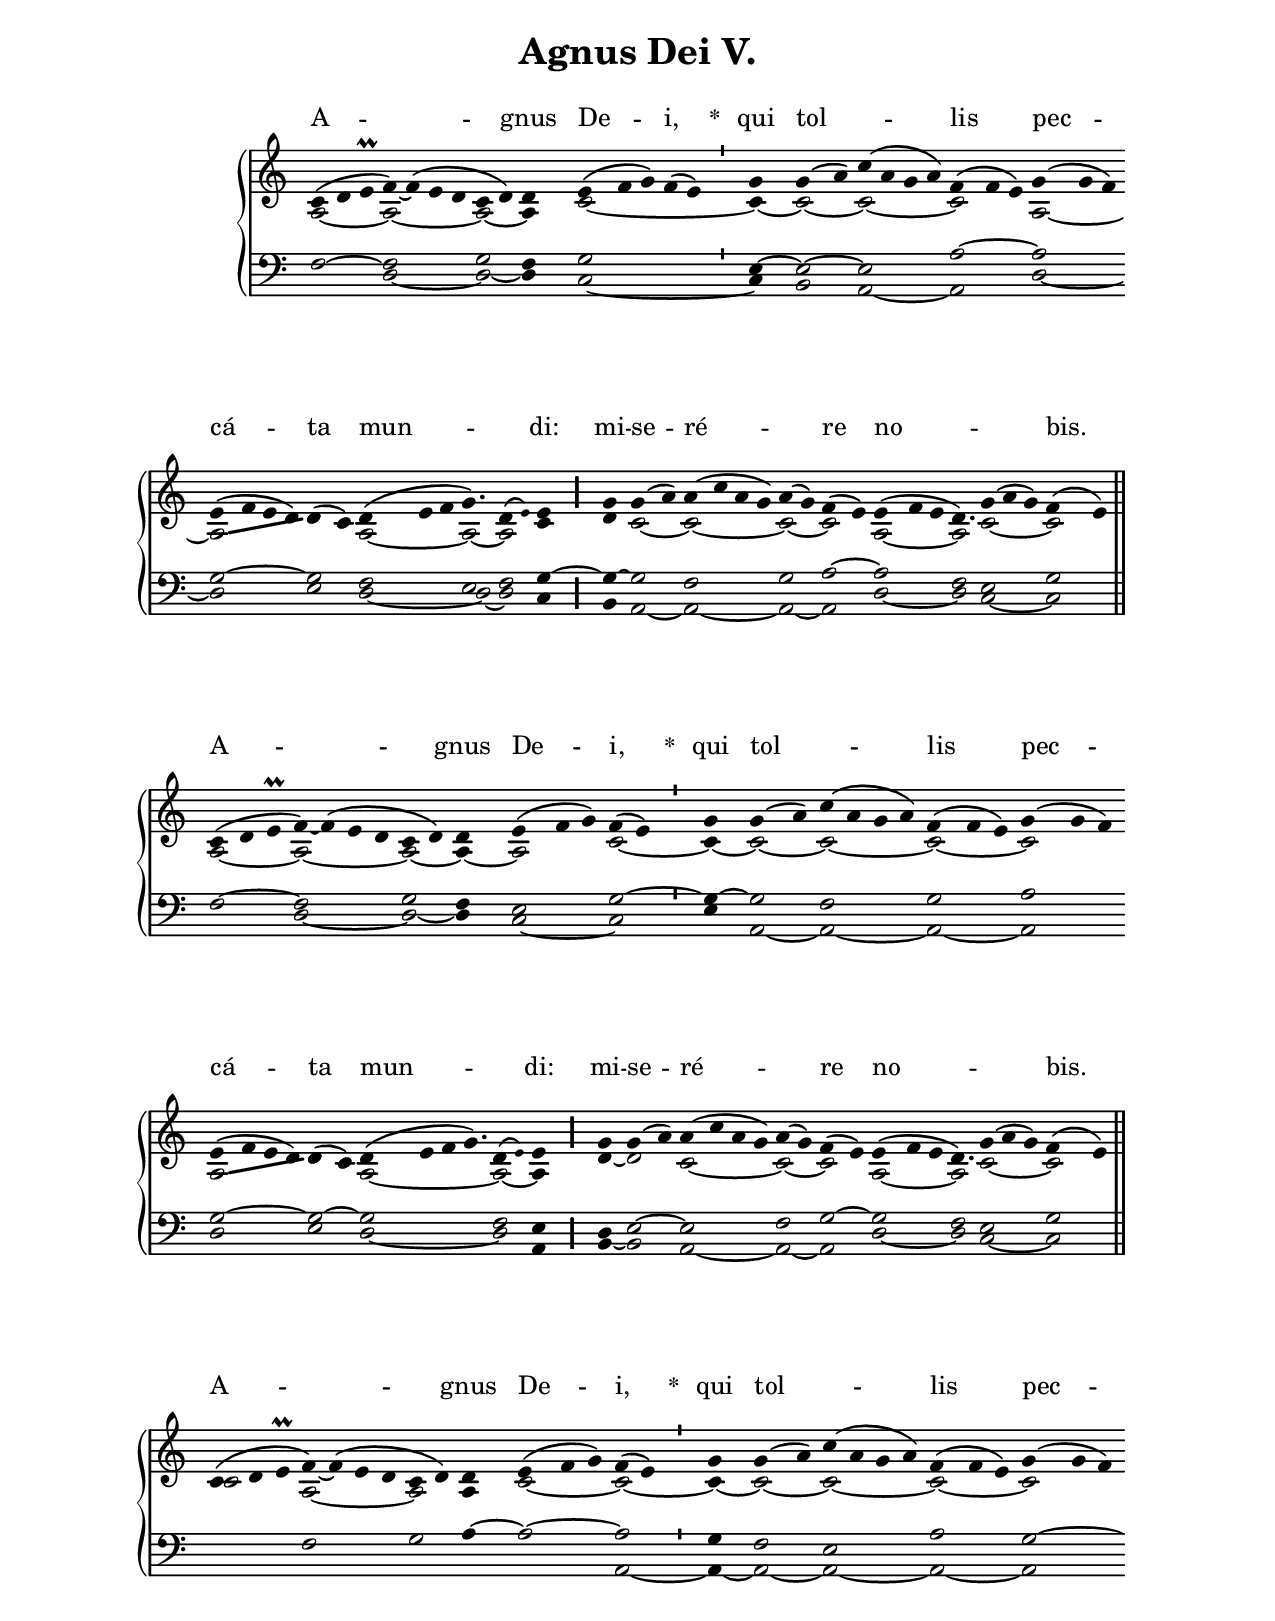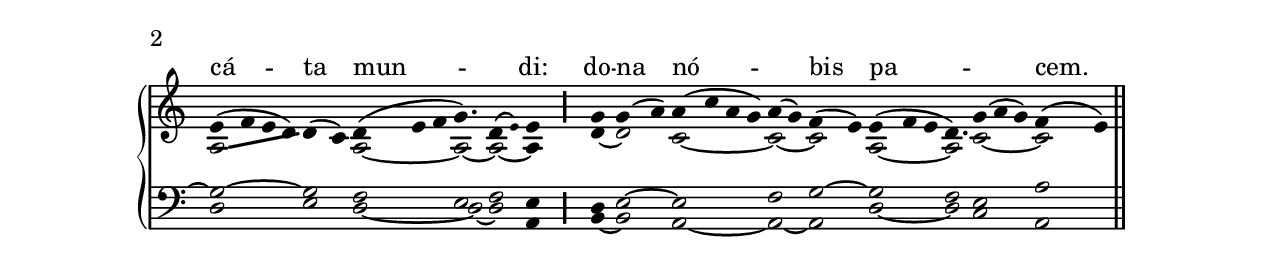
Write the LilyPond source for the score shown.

\version "2.18"
\include "gregorian.ly"
\include "noh2.ily"

%Page reference: page v.34
%(volume.page)

global = {
 \key e \phrygian
 \cadenzaOn 
 \override Glissando #'thickness = #2.0
}

\header {
  title = \markup \center-column {"Agnus Dei V." \vspace #1 }
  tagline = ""
  composer = ""
}

\paper {
 #(include-special-characters)
  oddHeaderMarkup = \markup \fill-line {
    \line {}
    \center-column {
      \on-the-fly #first-page     " "
      \on-the-fly #not-first-page ""
    }
    \line { \on-the-fly #print-page-number-check-first \fromproperty #'page:page-number-string }
  }
  evenHeaderMarkup = \markup \fill-line {
    \line { \on-the-fly #print-page-number-check-first \fromproperty #'page:page-number-string }
    \center-column { "" }
    \line {}
  }
}

chantText = \lyricmode {
A -- gnus De -- i, 
\set stanza = " * " qui tol -- _ lis pec -- cá -- ta mun -- _ di: 
mi -- se -- ré -- _ re no -- _ bis. 
A -- gnus De -- i, 
\set stanza = " * " qui tol -- _ lis pec -- cá -- ta mun -- _ di: 
mi -- se -- ré -- _ re no -- _ bis. 
A -- gnus De -- i, 
\set stanza = " * " qui tol -- _ lis pec -- cá -- ta mun -- _ di: 
do -- na nó -- _ bis pa -- _ cem. }

chantMusic = {
\tieDown   c'4 ( d'4 e'\prall f'4) ~ f'4 ( e'4 d'4 c'4 d'4) d'4 e'4 ( f'4 g'4) f'4 ( e'4) \divisioMinima
 g'4 g'4 ( a'4) c''4 ( a'4 g'4 a'4) f'4 ( f'4 e'4) g'4 ( g'4 f'4) \forceBreak
 e'4 ( f'4 e'4 d'4) d'4 ( c'4) d'4 ( e'4 f'4 g'4.) d'4 ( \once \tweak #'font-size #-4 e' ) e'4 \divisioMaior
 g'4 g'4 ( a'4) a'4 ( c''4 a'4 g'4) a'4 ( g'4) f'4 ( e'4) e'4 ( f'4 e'4 d'4.) g'4 ( a'4 g'4) f'4 ( e'4) \finalis
 \forceBreak
 c'4 ( d'4 e'\prall f'4) ~ f'4 ( e'4 d'4 c'4 d'4) d'4 e'4 ( f'4 g'4) f'4 ( e'4) \divisioMinima
 g'4 g'4 ( a'4) c''4 ( a'4 g'4 a'4) f'4 ( f'4 e'4) g'4 ( g'4 f'4) \forceBreak
 e'4 ( f'4 e'4 d'4) d'4 ( c'4) d'4 ( e'4 f'4 g'4.) d'4 ( \once \tweak #'font-size #-4 e' ) e'4 \divisioMaior
 g'4 g'4 ( a'4) a'4 ( c''4 a'4 g'4) a'4 ( g'4) f'4 ( e'4) e'4 ( f'4 e'4 d'4.) g'4 ( a'4 g'4) f'4 ( e'4) \finalis
 \forceBreak
 c'4 ( d'4 e'\prall f'4) ~ f'4 ( e'4 d'4 c'4 d'4) d'4 e'4 ( f'4 g'4) f'4 ( e'4) \divisioMinima
 g'4 g'4 ( a'4) c''4 ( a'4 g'4 a'4) f'4 ( f'4 e'4) g'4 ( g'4 f'4) \forceBreak
 e'4 ( f'4 e'4 d'4) d'4 ( c'4) d'4 ( e'4 f'4 g'4.) d'4 ( \once \tweak #'font-size #-4 e' ) e'4 \divisioMaior
 g'4 g'4 ( a'4) a'4 ( c''4 a'4 g'4) a'4 ( g'4) f'4 ( e'4) e'4 ( f'4 e'4 d'4.) g'4 ( a'4 g'4) f'4 ( e'4) \finalis

}

altoMusic = {
a2*3/2 ~ a2*4/2 ~ a2 ~ a4 c'2*5/2 ~ \divisioMinima
c'4 ~ c'2 ~ c'2*4/2 ~ c'2*3/2 a2*3/2 ~ a2*4/2 -\tweak Glissando.Y-offset #-0.8 \glissando d'4 c'4 a2*3/2 ~ a2*3/4 ~ a2 c'4 \divisioMaior
d'4 c'2 ~ c'2*4/2 ~ c'2 ~ c'2 a2*3/2 ~ a2*3/4 c'2*3/2 ~ c'2 \finalis
a2*3/2 ~ a2*4/2 ~ a2 ~ a4 ~ a2*3/2 c'2 ~ \divisioMinima
c'4 ~ c'2 ~ c'2*4/2 ~ c'2*3/2 ~ c'2*3/2 a2*4/2 -\tweak Glissando.Y-offset #-0.8 \glissando d'4 c'4 a2*9/4 ~ a2 ~ a4 \divisioMaior
d'4 ~ d'2 c'2*4/2 ~ c'2 ~ c'2 a2*3/2 ~ a2*3/4 c'2*3/2 ~ c'2 \finalis
c'2*3/2 a2*4/2 ~ a2 a4 c'2*3/2 ~ c'2 ~ \divisioMinima
c'4 ~ c'2 ~ c'2*4/2 ~ c'2*3/2 ~ c'2*3/2 a2*4/2 -\tweak Glissando.Y-offset #-0.8 \glissando d'4 c'4 a2*3/2 ~ a2*3/4 ~ a2 ~ a4 \divisioMaior
d'4 ~ d'2 c'2*4/2 ~ c'2 ~ c'2 a2*3/2 ~ a2*3/4 c'2*3/2 ~ c'2 \finalis
}

tenorMusic = {
f2*3/2 ~ f2*4/2 g2 f4 g2*5/2 \divisioMinima
e4 ~ e2 ~ e2*4/2 a2*3/2 ~ a2*3/2 g2*4/2 ~ g2 f2*3/2 e2*3/4 f2 g4 ~ \divisioMaior
g4 ~ g2 f2*4/2 g2 a2 ~ a2*3/2 f2*3/4 e2*3/2 g2 \finalis
f2*3/2 ~ f2*4/2 g2 f4 e2*3/2 g2 ~ \divisioMinima
g4 ~ g2 f2*4/2 g2*3/2 a2*3/2 g2*4/2 ~ g2 ~ g2*9/4 f2 e4 \divisioMaior
d4 e2 ~ e2*4/2 f2 g2 ~ g2*3/2 f2*3/4 e2*3/2 g2 \finalis
r2*3/2 f2*4/2 g2 a4 ~ a2*3/2 ~ a2 \divisioMinima
g4 f2 e2*4/2 a2*3/2 g2*3/2 ~ g2*4/2 ~ g2 f2*3/2 e2*3/4 f2 e4 \divisioMaior
d4 e2 ~ e2*4/2 f2 g2 ~ g2*3/2 f2*3/4 e2*3/2 a2 \finalis
}

bassMusic = {
r2*3/2 d2*4/2 ~ d2 ~ d4 c2*5/2 ~ \divisioMinima
c4 b,2 a,2*4/2 ~ a,2*3/2 d2*3/2 ~ d2*4/2 e2 d2*3/2 ~ d2*3/4 ~ d2 c4 \divisioMaior
b,4 a,2 ~ a,2*4/2 ~ a,2 ~ a,2 d2*3/2 ~ d2*3/4 c2*3/2 ~ c2 \finalis
r2*3/2 d2*4/2 ~ d2 ~ d4 c2*3/2 ~ c2 \divisioMinima
e4 a,2 ~ a,2*4/2 ~ a,2*3/2 ~ a,2*3/2 d2*4/2 e2 d2*9/4 ~ d2 a,4 \divisioMaior
b,4 ~ b,2 a,2*4/2 ~ a,2 ~ a,2 d2*3/2 ~ d2*3/4 c2*3/2 ~ c2 \finalis
r2*3/2 r2*4/2 r2*6/2 a,2 ~ \divisioMinima
a,4 ~ a,2 ~ a,2*4/2 ~ a,2*3/2 ~ a,2*3/2 d2*4/2 e2 d2*3/2 ~ d2*3/4 ~ d2 a,4 \divisioMaior
b,4 ~ b,2 a,2*4/2 ~ a,2 ~ a,2 d2*3/2 ~ d2*3/4 c2*3/2 a,2 \finalis
}

voiceLines = {
\voiceLineStyle


}

\score{
  <<
    \new GrandStaff <<
      \set GrandStaff.autoBeaming = ##f
      \set GrandStaff.instrumentName = \markup \center-column {
        ""
      }
      \new Staff = up <<
        \new Voice = "chant" {
          \voiceOne \global \chantMusic
        }
        \new Voice {
          \voiceTwo \global \altoMusic
        }
      >>

      \new Staff = down <<
        \clef bass
        \new Voice {
          \voiceOne \global \tenorMusic
        }
        \new Voice {
          \voiceTwo \global \bassMusic
        }
	\new Voice {
        \voiceThree \global \voiceLines
        }
      >>
    >>
    \new Lyrics \lyricsto chant {
      \chantText
    }
  >>
  \layout{
  }
  \midi{
    \tempo 4 = 125
  }
}
